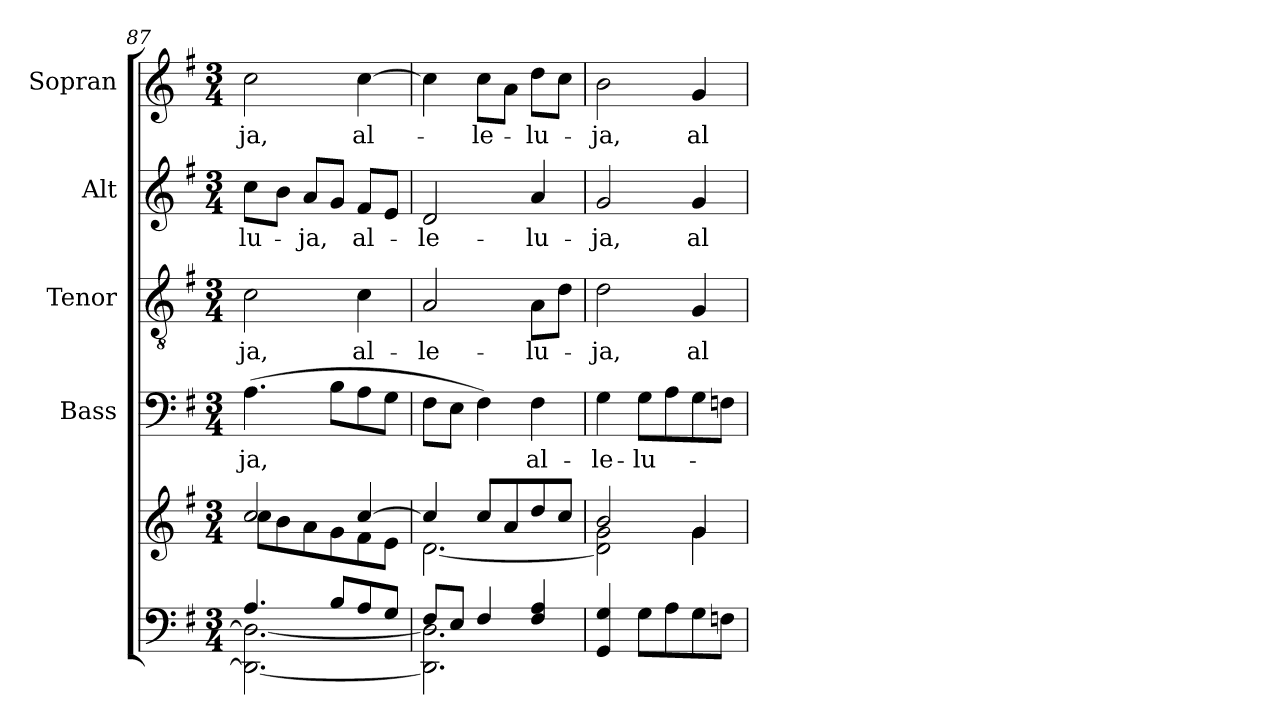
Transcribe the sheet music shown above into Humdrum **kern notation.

**kern	**kern	**kern	**text	**kern	**text	**kern	**text	**kern	**text
*part5	*part5	*part4	*part4	*part3	*part3	*part2	*part2	*part1	*part1
*staff6	*staff5	*staff4	*staff4	*staff3	*staff3	*staff2	*staff2	*staff1	*staff1
*	*	*I"Bass	*	*I"Tenor	*	*I"Alt	*	*I"Sopran	*
*	*	*I'B.	*	*I'T.	*	*I'A.	*	*I'S.	*
*clefF4	*clefG2	*clefF4	*	*clefGv2	*	*clefG2	*	*clefG2	*
*k[f#]	*k[f#]	*k[f#]	*	*k[f#]	*	*k[f#]	*	*k[f#]	*
*G:	*G:	*G:	*	*G:	*	*G:	*	*G:	*
*M3/4	*M3/4	*M3/4	*	*M3/4	*	*M3/4	*	*M3/4	*
=87	=87	=87	=87	=87	=87	=87	=87	=87	=87
*^	*^	*	*	*	*	*	*	*	*
!	!	!	!	!	!LO:LY:b	!	!LO:LY:b	!	!LO:LY:b	!	!LO:LY:b
4.A/	2.DD\_ 2.D\_	2cc/	8cc\L	(>4.A\	-ja,	2c\	-ja,	8cc\L	-lu-	2cc\	-ja,
.	.	.	8b\	.	.	.	.	8b\J	.	.	.
!	!	!	!	!	!	!	!	!	!LO:LY:b	!	!
.	.	.	8a\	.	.	.	.	8a/L	-ja,	.	.
8B/L	.	.	8g\	8B\L	.	.	.	8g/J	.	.	.
!	!	!	!	!	!	!	!LO:LY:b	!	!LO:LY:b	!	!LO:LY:b
8A/	.	[>4cc/	8f#\	8A\	.	4c\	al-	8f#/L	al-	[4cc\	al-
8G/J	.	.	8e\J	8G\J	.	.	.	8e/J	.	.	.
=88	=88	=88	=88	=88	=88	=88	=88	=88	=88	=88	=88
!	!	!	!	!	!	!	!LO:LY:b	!	!LO:LY:b	!	!
8F#/L	2.DD\] 2.D\]	4cc/]	[<2.d\	8F#\L	.	2A/	-le-	2d/	-le-	4cc\]	.
8E/J	.	.	.	8E\J	.	.	.	.	.	.	.
!	!	!	!	!	!	!	!	!	!	!	!LO:LY:b
4F#/	.	8cc/L	.	4F#\)	.	.	.	.	.	8cc\L	-le-
.	.	8a/	.	.	.	.	.	.	.	8a\J	.
!	!	!	!	!	!LO:LY:b	!	!LO:LY:b	!	!LO:LY:b	!	!LO:LY:b
4F#/ 4A/	.	8dd/	.	4F#\	al-	8A\L	-lu-	4a/	-lu-	8dd\L	-lu-
.	.	8cc/J	.	.	.	8d\J	.	.	.	8cc\J	.
*v	*v	*	*	*	*	*	*	*	*	*	*
=89	=89	=89	=89	=89	=89	=89	=89	=89	=89	=89
!	!	!	!	!LO:LY:b	!	!LO:LY:b	!	!LO:LY:b	!	!LO:LY:b
4GG/ 4G/	2b/	2d\] 2g\	4G\	-le-	2d\	-ja,	2g/	-ja,	2b\	-ja,
!	!	!	!	!LO:LY:b	!	!	!	!	!	!
8G\L	.	.	8G\L	-lu-	.	.	.	.	.	.
8A\	.	.	8A\	.	.	.	.	.	.	.
!	!	!	!	!	!	!LO:LY:b	!	!LO:LY:b	!	!LO:LY:b
8G\	4g/	4g\	8G\	.	4G/	al-	4g/	al-	4g/	al-
8Fn\J	.	.	8Fn\J	.	.	.	.	.	.	.
*	*v	*v	*	*	*	*	*	*	*	*
=	=	=	=	=	=	=	=	=	=
*-	*-	*-	*-	*-	*-	*-	*-	*-	*-
